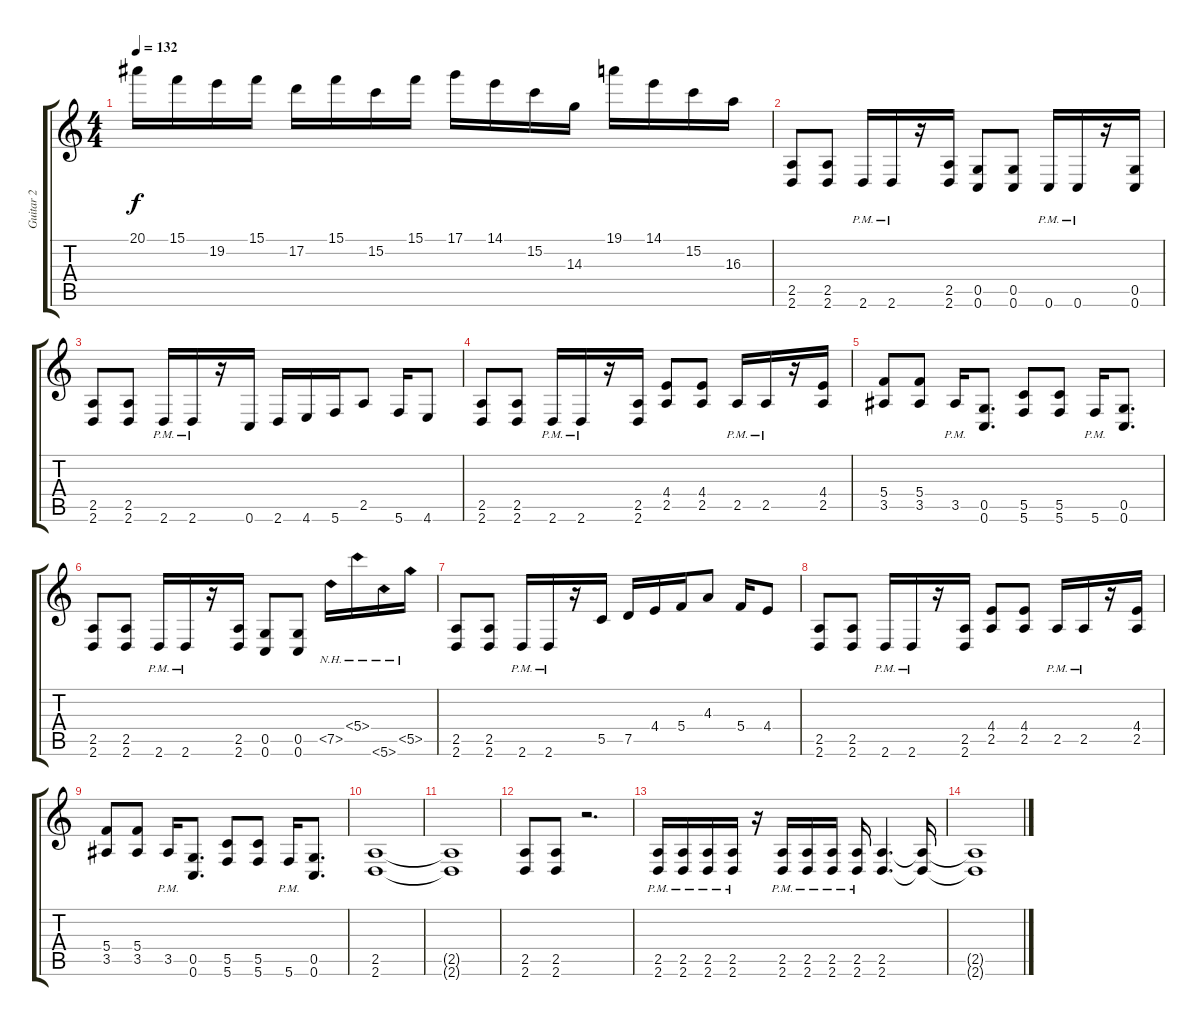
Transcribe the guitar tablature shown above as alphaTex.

\track ("Guitar 2" "Guitar 2") {instrument distortionguitar}
\staff {score tabs}
\tuning (D4 A3 F3 C3 G2 C2) {hide}
\ts (4 4)
\tempo 132
\clef g2
\ks c
20.1.16{dy f} 15.1.16 19.2.16 15.1.16 17.2.16 15.1.16 15.2.16 15.1.16 17.1.16 14.1.16 15.2.16 14.3.16 19.1.16 14.1.16 15.2.16 16.3.16 |
(2.5 2.6).8 (2.5 2.6).8 2.6{pm}.16 2.6{pm}.16 r.16 (2.5 2.6).16 (0.5 0.6).8 (0.5 0.6).8 0.6{pm}.16 0.6{pm}.16 r.16 (0.5 0.6).16 |
(2.5 2.6).8 (2.5 2.6).8 2.6{pm}.16 2.6{pm}.16 r.16 0.6.16 2.6.16 4.6.16 5.6.16 2.5.8 5.6.16 4.6.8 |
(2.5 2.6).8 (2.5 2.6).8 2.6{pm}.16 2.6{pm}.16 r.16 (2.5 2.6).16 (4.4 2.5).8 (4.4 2.5).8 2.5{pm}.16 2.5{pm}.16 r.16 (4.4 2.5).16 |
(5.4 3.5).8 (5.4 3.5).8 3.5{pm}.16 (0.5 0.6).8{d} (5.5 5.6).8 (5.5 5.6).8 5.6{pm}.16 (0.5 0.6).8{d} |
(2.5 2.6).8 (2.5 2.6).8 2.6{pm}.16 2.6{pm}.16 r.16 (2.5 2.6).16 (0.5 0.6).8 (0.5 0.6).8 7.5{nh}.16 5.4{nh}.16 5.6{nh}.16 5.5{nh}.16 |
(2.5 2.6).8 (2.5 2.6).8 2.6{pm}.16 2.6{pm}.16 r.16 5.5.16 7.5.16 4.4.16 5.4.16 4.3.8 5.4.16 4.4.8 |
(2.5 2.6).8 (2.5 2.6).8 2.6{pm}.16 2.6{pm}.16 r.16 (2.5 2.6).16 (4.4 2.5).8 (4.4 2.5).8 2.5{pm}.16 2.5{pm}.16 r.16 (4.4 2.5).16 |
(5.4 3.5).8 (5.4 3.5).8 3.5{pm}.16 (0.5 0.6).8{d} (5.5 5.6).8 (5.5 5.6).8 5.6{pm}.16 (0.5 0.6).8{d} |
(2.5 2.6).1 |
(2.5{t} 2.6{t}).1 |
(2.5 2.6).8 (2.5 2.6).8 r.2{d} |
(2.5{pm} 2.6{pm}).16 (2.5{pm} 2.6{pm}).16 (2.5{pm} 2.6{pm}).16 (2.5{pm} 2.6{pm}).16 r.16 (2.5{pm} 2.6{pm}).16 (2.5{pm} 2.6{pm}).16 (2.5{pm} 2.6{pm}).16 (2.5{pm} 2.6{pm}).16 (2.5 2.6).4{d} (2.5{t} 2.6{t}).16 |
(2.5{t} 2.6{t}).1
